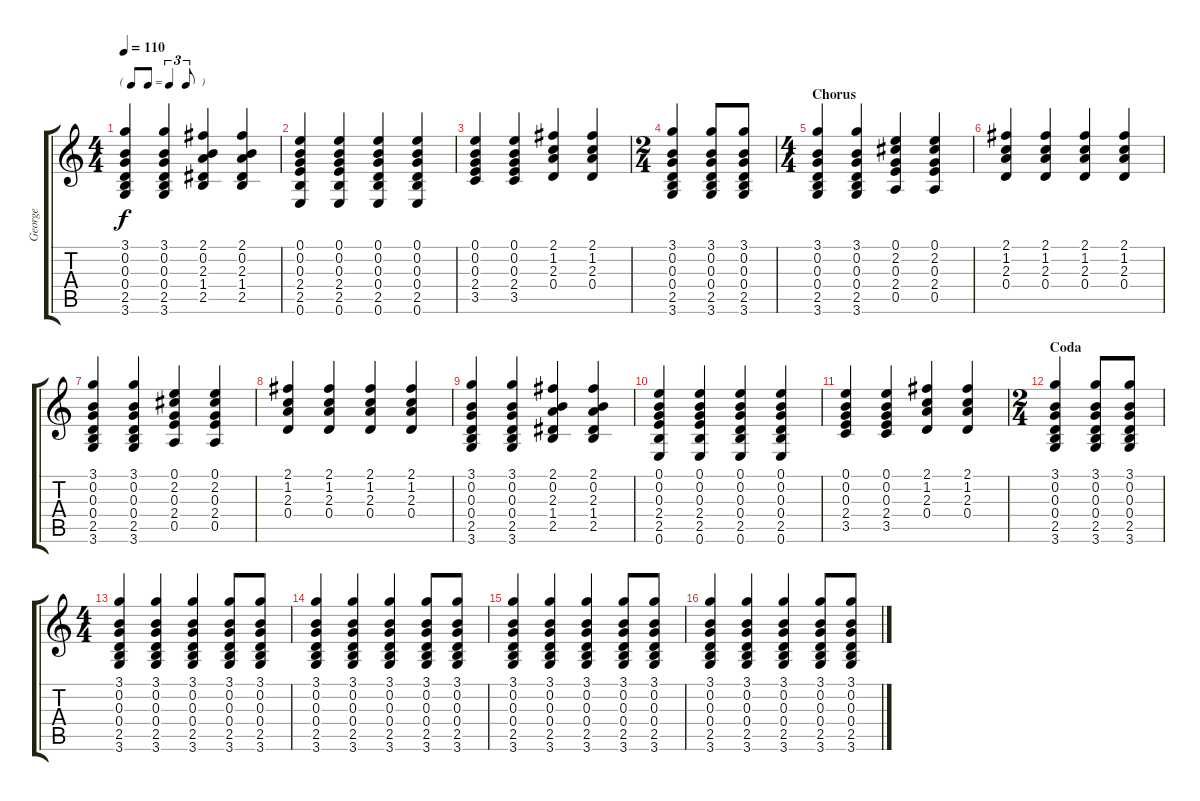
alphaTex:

\track ("George" "George") {instrument acousticguitarsteel}
\staff {score tabs}
\tuning (E4 B3 G3 D3 A2 E2) {hide}
\ts (4 4)
\tf triplet8th
\tempo 110
\clef g2
\ks c
(3.1 0.2 0.3 0.4 2.5 3.6).4{dy f} (3.1 0.2 0.3 0.4 2.5 3.6).4 (2.1 0.2 2.3 1.4 2.5).4 (2.1 0.2 2.3 1.4 2.5).4 |
(0.1 0.2 0.3 2.4 2.5 0.6).4 (0.1 0.2 0.3 2.4 2.5 0.6).4 (0.1 0.2 0.3 0.4 2.5 0.6).4 (0.1 0.2 0.3 0.4 2.5 0.6).4 |
(0.1 0.2 0.3 2.4 3.5).4 (0.1 0.2 0.3 2.4 3.5).4 (2.1 1.2 2.3 0.4).4 (2.1 1.2 2.3 0.4).4 |
\ts (2 4)
(3.1 0.2 0.3 0.4 2.5 3.6).4 (3.1 0.2 0.3 0.4 2.5 3.6).8 (3.1 0.2 0.3 0.4 2.5 3.6).8 |
\ts (4 4)
\section ("" "Chorus")
(3.1 0.2 0.3 0.4 2.5 3.6).4 (3.1 0.2 0.3 0.4 2.5 3.6).4 (0.1 2.2 0.3 2.4 0.5).4 (0.1 2.2 0.3 2.4 0.5).4 |
(2.1 1.2 2.3 0.4).4 (2.1 1.2 2.3 0.4).4 (2.1 1.2 2.3 0.4).4 (2.1 1.2 2.3 0.4).4 |
(3.1 0.2 0.3 0.4 2.5 3.6).4 (3.1 0.2 0.3 0.4 2.5 3.6).4 (0.1 2.2 0.3 2.4 0.5).4 (0.1 2.2 0.3 2.4 0.5).4 |
(2.1 1.2 2.3 0.4).4 (2.1 1.2 2.3 0.4).4 (2.1 1.2 2.3 0.4).4 (2.1 1.2 2.3 0.4).4 |
(3.1 0.2 0.3 0.4 2.5 3.6).4 (3.1 0.2 0.3 0.4 2.5 3.6).4 (2.1 0.2 2.3 1.4 2.5).4 (2.1 0.2 2.3 1.4 2.5).4 |
(0.1 0.2 0.3 2.4 2.5 0.6).4 (0.1 0.2 0.3 2.4 2.5 0.6).4 (0.1 0.2 0.3 0.4 2.5 0.6).4 (0.1 0.2 0.3 0.4 2.5 0.6).4 |
(0.1 0.2 0.3 2.4 3.5).4 (0.1 0.2 0.3 2.4 3.5).4 (2.1 1.2 2.3 0.4).4 (2.1 1.2 2.3 0.4).4 |
\ts (2 4)
\section ("" "Coda")
(3.1 0.2 0.3 0.4 2.5 3.6).4 (3.1 0.2 0.3 0.4 2.5 3.6).8 (3.1 0.2 0.3 0.4 2.5 3.6).8 |
\ts (4 4)
(3.1 0.2 0.3 0.4 2.5 3.6).4{volume 7} (3.1 0.2 0.3 0.4 2.5 3.6).4 (3.1 0.2 0.3 0.4 2.5 3.6).4 (3.1 0.2 0.3 0.4 2.5 3.6).8 (3.1 0.2 0.3 0.4 2.5 3.6).8 |
(3.1 0.2 0.3 0.4 2.5 3.6).4 (3.1 0.2 0.3 0.4 2.5 3.6).4 (3.1 0.2 0.3 0.4 2.5 3.6).4 (3.1 0.2 0.3 0.4 2.5 3.6).8 (3.1 0.2 0.3 0.4 2.5 3.6).8 |
(3.1 0.2 0.3 0.4 2.5 3.6).4 (3.1 0.2 0.3 0.4 2.5 3.6).4 (3.1 0.2 0.3 0.4 2.5 3.6).4 (3.1 0.2 0.3 0.4 2.5 3.6).8 (3.1 0.2 0.3 0.4 2.5 3.6).8 |
(3.1 0.2 0.3 0.4 2.5 3.6).4 (3.1 0.2 0.3 0.4 2.5 3.6).4 (3.1 0.2 0.3 0.4 2.5 3.6).4 (3.1 0.2 0.3 0.4 2.5 3.6).8 (3.1 0.2 0.3 0.4 2.5 3.6).8
